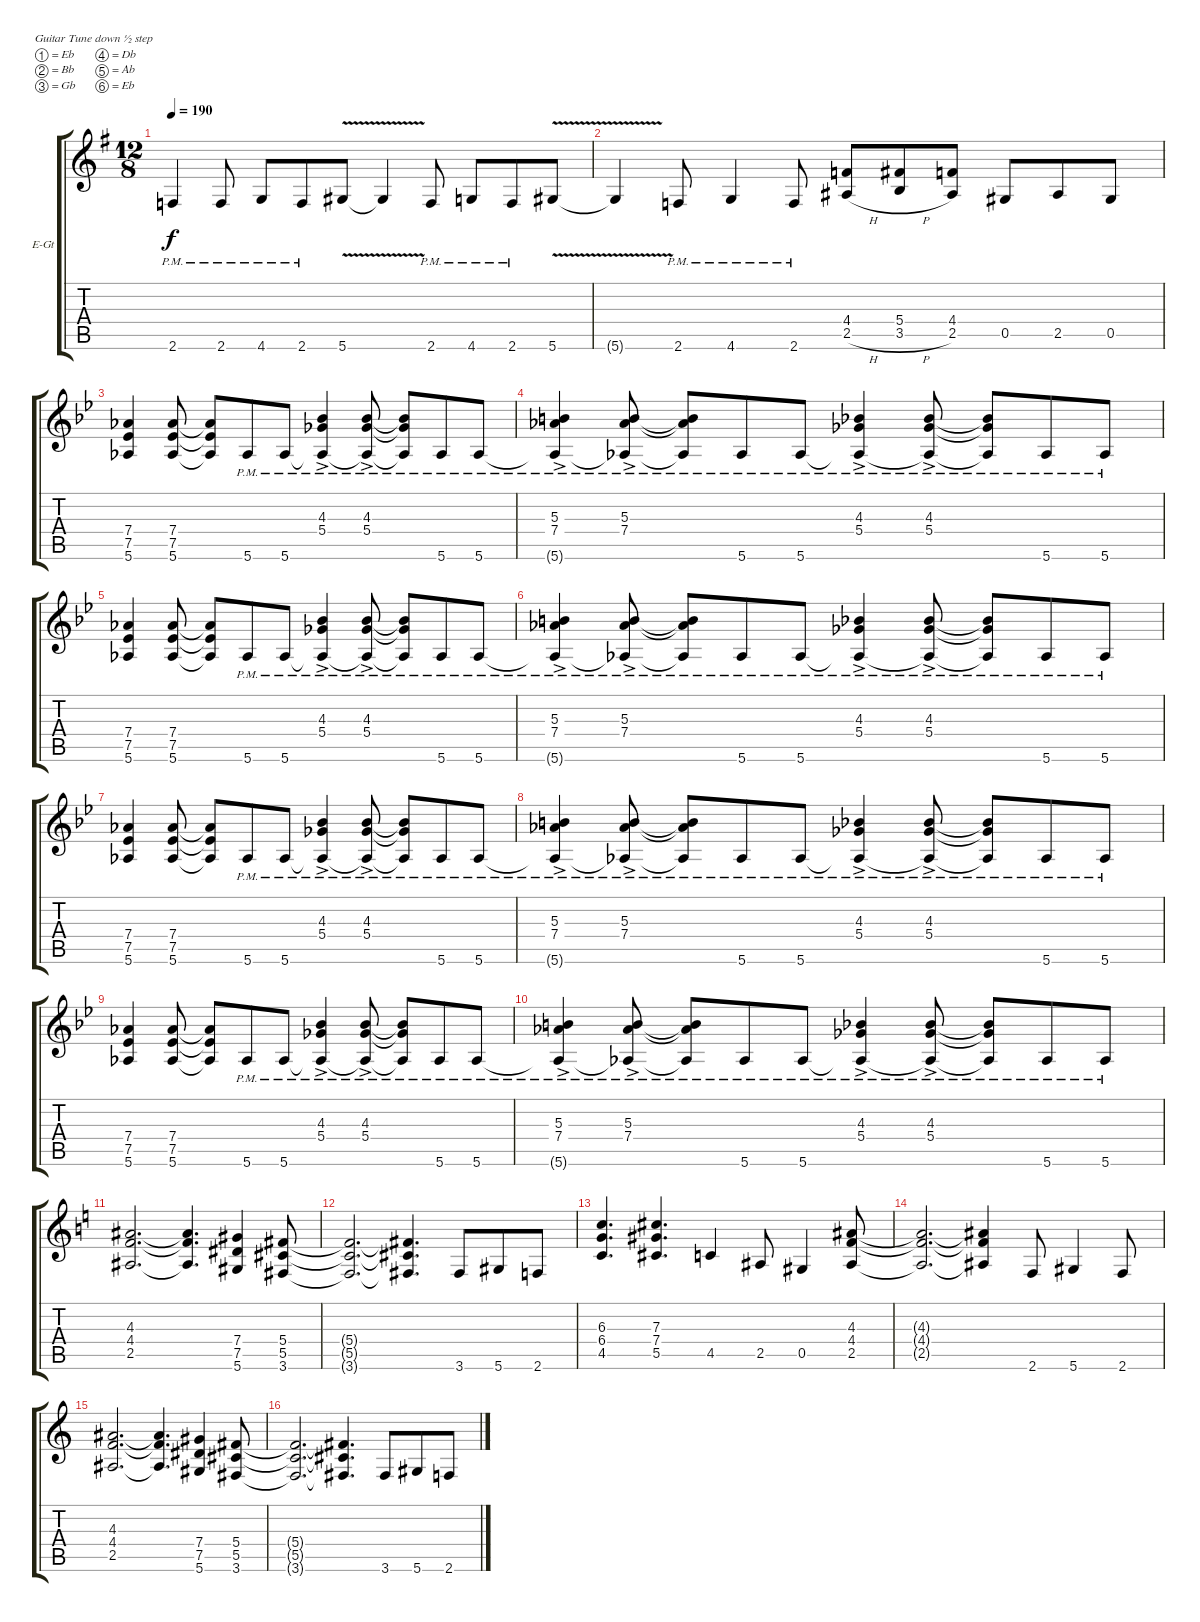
\bracketExtendMode groupsimilarinstruments
\firstSystemTrackNameOrientation horizontal
\otherSystemsTrackNameOrientation horizontal
\track ("Gtr - Rhythm" "E-Gt") {instrument overdrivenguitar}
\staff {score tabs}
\tuning (Eb4 Bb3 Gb3 Db3 Ab2 Eb2)
\ts (12 8)
\tempo 190
\clef g2
\ks eminor
2.6{pm}.4{dy f} 2.6{pm}.8 4.6{pm}.8 2.6{pm}.8 5.6{v}.8 5.6{v t}.4 2.6{pm}.8 4.6{pm}.8 2.6{pm}.8 5.6{v}.8 |
5.6{v t}.4 2.6{pm}.8 4.6{pm}.4 2.6{pm}.8 (2.5{h} 4.4).8 (3.5{h} 5.4).8 (2.5 4.4).8 0.5.8 2.5.8 0.5.8 |
\ks gminor
(7.4 7.5 5.6).4 (7.4 7.5 5.6).8 (7.4{t} 7.5{t} 5.6{t}).8 5.6{pm}.8 5.6{pm}.8 (4.3{ac} 5.4{ac} 5.6{pm t}).4 (4.3{ac} 5.4{ac} 5.6{pm t}).8 (4.3{t} 5.4{t} 5.6{pm t}).8 5.6{pm}.8 5.6{pm}.8 |
(5.3{ac} 7.4{ac} 5.6{pm t}).4 (5.3{ac} 7.4{ac} 5.6{pm t}).8 (5.3{t} 7.4{t} 5.6{pm t}).8 5.6{pm}.8 5.6{pm}.8 (4.3{ac} 5.4{ac} 5.6{pm t}).4 (4.3{ac} 5.4{ac} 5.6{pm t}).8 (4.3{t} 5.4{t} 5.6{pm t}).8 5.6{pm}.8 5.6{pm}.8 |
(7.4 7.5 5.6).4 (7.4 7.5 5.6).8 (7.4{t} 7.5{t} 5.6{t}).8 5.6{pm}.8 5.6{pm}.8 (4.3{ac} 5.4{ac} 5.6{pm t}).4 (4.3{ac} 5.4{ac} 5.6{pm t}).8 (4.3{t} 5.4{t} 5.6{pm t}).8 5.6{pm}.8 5.6{pm}.8 |
(5.3{ac} 7.4{ac} 5.6{pm t}).4 (5.3{ac} 7.4{ac} 5.6{pm t}).8 (5.3{t} 7.4{t} 5.6{pm t}).8 5.6{pm}.8 5.6{pm}.8 (4.3{ac} 5.4{ac} 5.6{pm t}).4 (4.3{ac} 5.4{ac} 5.6{pm t}).8 (4.3{t} 5.4{t} 5.6{pm t}).8 5.6{pm}.8 5.6{pm}.8 |
(7.4 7.5 5.6).4 (7.4 7.5 5.6).8 (7.4{t} 7.5{t} 5.6{t}).8 5.6{pm}.8 5.6{pm}.8 (4.3{ac} 5.4{ac} 5.6{pm t}).4 (4.3{ac} 5.4{ac} 5.6{pm t}).8 (4.3{t} 5.4{t} 5.6{pm t}).8 5.6{pm}.8 5.6{pm}.8 |
(5.3{ac} 7.4{ac} 5.6{pm t}).4 (5.3{ac} 7.4{ac} 5.6{pm t}).8 (5.3{t} 7.4{t} 5.6{pm t}).8 5.6{pm}.8 5.6{pm}.8 (4.3{ac} 5.4{ac} 5.6{pm t}).4 (4.3{ac} 5.4{ac} 5.6{pm t}).8 (4.3{t} 5.4{t} 5.6{pm t}).8 5.6{pm}.8 5.6{pm}.8 |
(7.4 7.5 5.6).4 (7.4 7.5 5.6).8 (7.4{t} 7.5{t} 5.6{t}).8 5.6{pm}.8 5.6{pm}.8 (4.3{ac} 5.4{ac} 5.6{pm t}).4 (4.3{ac} 5.4{ac} 5.6{pm t}).8 (4.3{t} 5.4{t} 5.6{pm t}).8 5.6{pm}.8 5.6{pm}.8 |
(5.3{ac} 7.4{ac} 5.6{pm t}).4 (5.3{ac} 7.4{ac} 5.6{pm t}).8 (5.3{t} 7.4{t} 5.6{pm t}).8 5.6{pm}.8 5.6{pm}.8 (4.3{ac} 5.4{ac} 5.6{pm t}).4 (4.3{ac} 5.4{ac} 5.6{pm t}).8 (4.3{t} 5.4{t} 5.6{pm t}).8 5.6{pm}.8 5.6{pm}.8 |
\ks aminor
(4.3 4.4 2.5).2{d} (4.3{t} 4.4{t} 2.5{t}).4{d} (7.4 7.5 5.6).4 (5.4 5.5 3.6).8 |
(5.4{t} 5.5{t} 3.6{t}).2{d} (5.4{t} 5.5{t} 3.6{t}).4{d} 3.6.8 5.6.8 2.6.8 |
(6.3 6.4 4.5).4{d} (7.3 7.4 5.5).4{d} 4.5.4 2.5.8 0.5.4 (4.3 4.4 2.5).8 |
(4.4{t} 2.5{t} 4.3{t}).2{d} (4.4{t} 2.5{t} 4.3{t}).4 2.6.8 5.6.4 2.6.8 |
(4.3 4.4 2.5).2{d} (4.3{t} 4.4{t} 2.5{t}).4{d} (7.4 7.5 5.6).4 (5.4 5.5 3.6).8 |
(5.4{t} 5.5{t} 3.6{t}).2{d} (5.4{t} 5.5{t} 3.6{t}).4{d} 3.6.8 5.6.8 2.6.8
